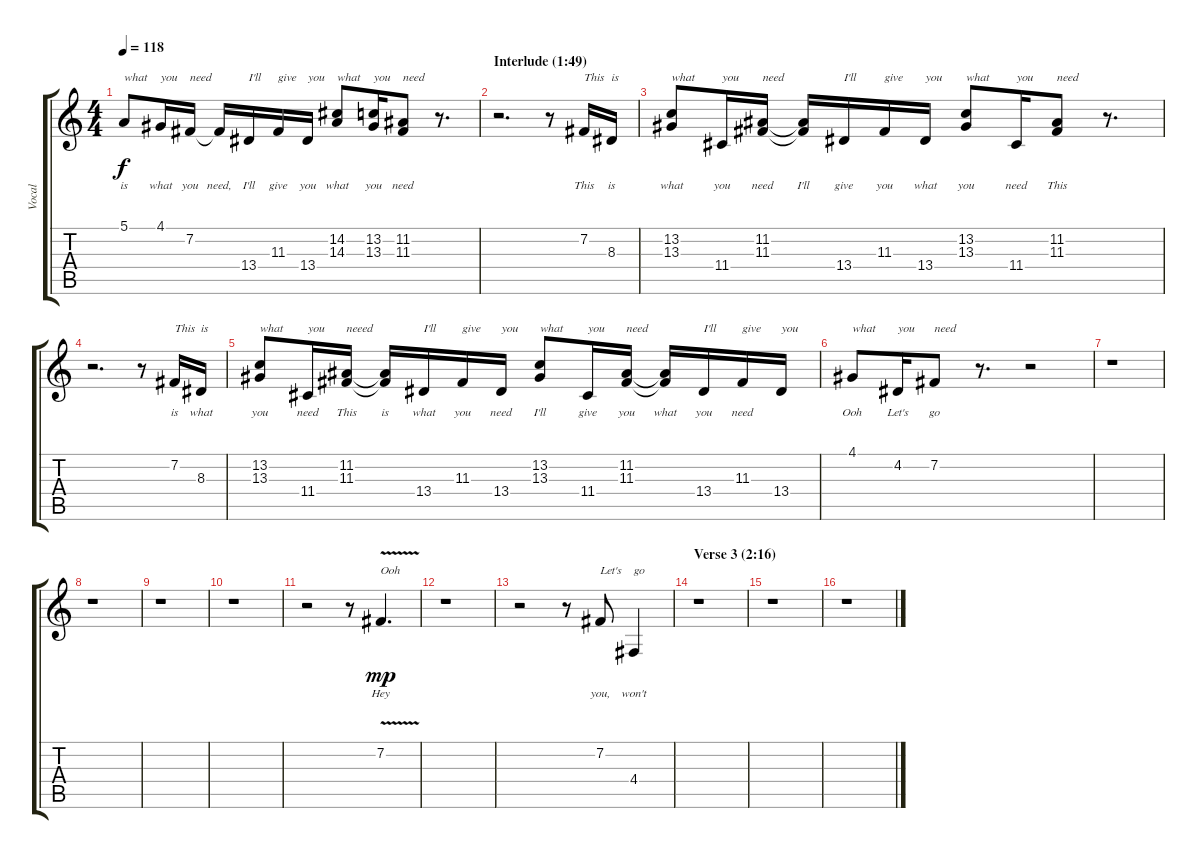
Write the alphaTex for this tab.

\track ("Vocal" "Vocal") {instrument clarinet}
\staff {score tabs}
\tuning (E4 B3 G3 D3 A2 E2) {hide}
\ts (4 4)
\tempo 118
\clef g2
\ks c
5.1.8{txt "what" lyrics (0 "is") lyrics (1 "") lyrics (2 "") lyrics (3 "") lyrics (4 "") dy f} 4.1.16{txt "you" lyrics (0 "what") lyrics (1 "") lyrics (2 "") lyrics (3 "") lyrics (4 "")} 7.2.16{txt "need" lyrics (0 "you") lyrics (1 "") lyrics (2 "") lyrics (3 "") lyrics (4 "")} 7.2{t}.16{lyrics (0 "need,") lyrics (1 "") lyrics (2 "") lyrics (3 "") lyrics (4 "")} 13.4.16{txt "I'll" lyrics (0 "I'll") lyrics (1 "") lyrics (2 "") lyrics (3 "") lyrics (4 "")} 11.3.16{txt "give" lyrics (0 "give") lyrics (1 "") lyrics (2 "") lyrics (3 "") lyrics (4 "")} 13.4.16{txt "you" lyrics (0 "you") lyrics (1 "") lyrics (2 "") lyrics (3 "") lyrics (4 "")} (14.2 14.3).8{txt "what" lyrics (0 "what") lyrics (1 "") lyrics (2 "") lyrics (3 "") lyrics (4 "")} (13.2 13.3).16{txt "you" lyrics (0 "you") lyrics (1 "") lyrics (2 "") lyrics (3 "") lyrics (4 "")} (11.2 11.3).8{txt "need" lyrics (0 "need") lyrics (1 "") lyrics (2 "") lyrics (3 "") lyrics (4 "")} r.8{d} |
\section ("" "Interlude (1:49)")
r.2{d} r.8 7.2.16{txt "This" lyrics (0 "This") lyrics (1 "") lyrics (2 "") lyrics (3 "") lyrics (4 "")} 8.3.16{txt "is" lyrics (0 "is") lyrics (1 "") lyrics (2 "") lyrics (3 "") lyrics (4 "")} |
(13.2 13.3).8{txt "what" lyrics (0 "what") lyrics (1 "") lyrics (2 "") lyrics (3 "") lyrics (4 "")} 11.4.16{txt "you" lyrics (0 "you") lyrics (1 "") lyrics (2 "") lyrics (3 "") lyrics (4 "")} (11.2 11.3).16{txt "need" lyrics (0 "need") lyrics (1 "") lyrics (2 "") lyrics (3 "") lyrics (4 "")} (11.2{t} 11.3{t}).16{lyrics (0 "I'll") lyrics (1 "") lyrics (2 "") lyrics (3 "") lyrics (4 "")} 13.4.16{txt "I'll" lyrics (0 "give") lyrics (1 "") lyrics (2 "") lyrics (3 "") lyrics (4 "")} 11.3.16{txt "give" lyrics (0 "you") lyrics (1 "") lyrics (2 "") lyrics (3 "") lyrics (4 "")} 13.4.16{txt "you" lyrics (0 "what") lyrics (1 "") lyrics (2 "") lyrics (3 "") lyrics (4 "")} (13.2 13.3).8{txt "what" lyrics (0 "you") lyrics (1 "") lyrics (2 "") lyrics (3 "") lyrics (4 "")} 11.4.16{txt "you" lyrics (0 "need") lyrics (1 "") lyrics (2 "") lyrics (3 "") lyrics (4 "")} (11.2 11.3).8{txt "need" lyrics (0 "This") lyrics (1 "") lyrics (2 "") lyrics (3 "") lyrics (4 "")} r.8{d} |
r.2{d} r.8 7.2.16{txt "This" lyrics (0 "is") lyrics (1 "") lyrics (2 "") lyrics (3 "") lyrics (4 "")} 8.3.16{txt "is" lyrics (0 "what") lyrics (1 "") lyrics (2 "") lyrics (3 "") lyrics (4 "")} |
(13.2 13.3).8{txt "what" lyrics (0 "you") lyrics (1 "") lyrics (2 "") lyrics (3 "") lyrics (4 "")} 11.4.16{txt "you" lyrics (0 "need") lyrics (1 "") lyrics (2 "") lyrics (3 "") lyrics (4 "")} (11.2 11.3).16{txt "neeed" lyrics (0 "This") lyrics (1 "") lyrics (2 "") lyrics (3 "") lyrics (4 "")} (11.2{t} 11.3{t}).16{lyrics (0 "is") lyrics (1 "") lyrics (2 "") lyrics (3 "") lyrics (4 "")} 13.4.16{txt "I'll" lyrics (0 "what") lyrics (1 "") lyrics (2 "") lyrics (3 "") lyrics (4 "")} 11.3.16{txt "give" lyrics (0 "you") lyrics (1 "") lyrics (2 "") lyrics (3 "") lyrics (4 "")} 13.4.16{txt "you" lyrics (0 "need") lyrics (1 "") lyrics (2 "") lyrics (3 "") lyrics (4 "")} (13.2 13.3).8{txt "what" lyrics (0 "I'll") lyrics (1 "") lyrics (2 "") lyrics (3 "") lyrics (4 "")} 11.4.16{txt "you" lyrics (0 "give") lyrics (1 "") lyrics (2 "") lyrics (3 "") lyrics (4 "")} (11.2 11.3).16{txt "need" lyrics (0 "you") lyrics (1 "") lyrics (2 "") lyrics (3 "") lyrics (4 "")} (11.2{t} 11.3{t}).16{lyrics (0 "what") lyrics (1 "") lyrics (2 "") lyrics (3 "") lyrics (4 "")} 13.4.16{txt "I'll" lyrics (0 "you") lyrics (1 "") lyrics (2 "") lyrics (3 "") lyrics (4 "")} 11.3.16{txt "give" lyrics (0 "need") lyrics (1 "") lyrics (2 "") lyrics (3 "") lyrics (4 "")} 13.4.16{txt "you" lyrics (0 "") lyrics (1 "") lyrics (2 "") lyrics (3 "") lyrics (4 "")} |
4.1.8{txt "what" lyrics (0 "Ooh") lyrics (1 "") lyrics (2 "") lyrics (3 "") lyrics (4 "")} 4.2.16{txt "you" lyrics (0 "Let's") lyrics (1 "") lyrics (2 "") lyrics (3 "") lyrics (4 "")} 7.2.8{txt "need" lyrics (0 "go") lyrics (1 "") lyrics (2 "") lyrics (3 "") lyrics (4 "")} r.8{d} r.2 |
r.1 |
r.1 |
r.1 |
r.1 |
r.2 r.8 7.2{v}.4{d txt "Ooh" lyrics (0 "Hey") lyrics (1 "") lyrics (2 "") lyrics (3 "") lyrics (4 "") dy mp} |
r.1 |
r.2 r.8 7.2.8{txt "Let's" lyrics (0 "you,") lyrics (1 "") lyrics (2 "") lyrics (3 "") lyrics (4 "")} 4.4.4{txt "go" lyrics (0 "won't") lyrics (1 "") lyrics (2 "") lyrics (3 "") lyrics (4 "")} |
\section ("" "Verse 3 (2:16)")
r.1 |
r.1 |
r.1
